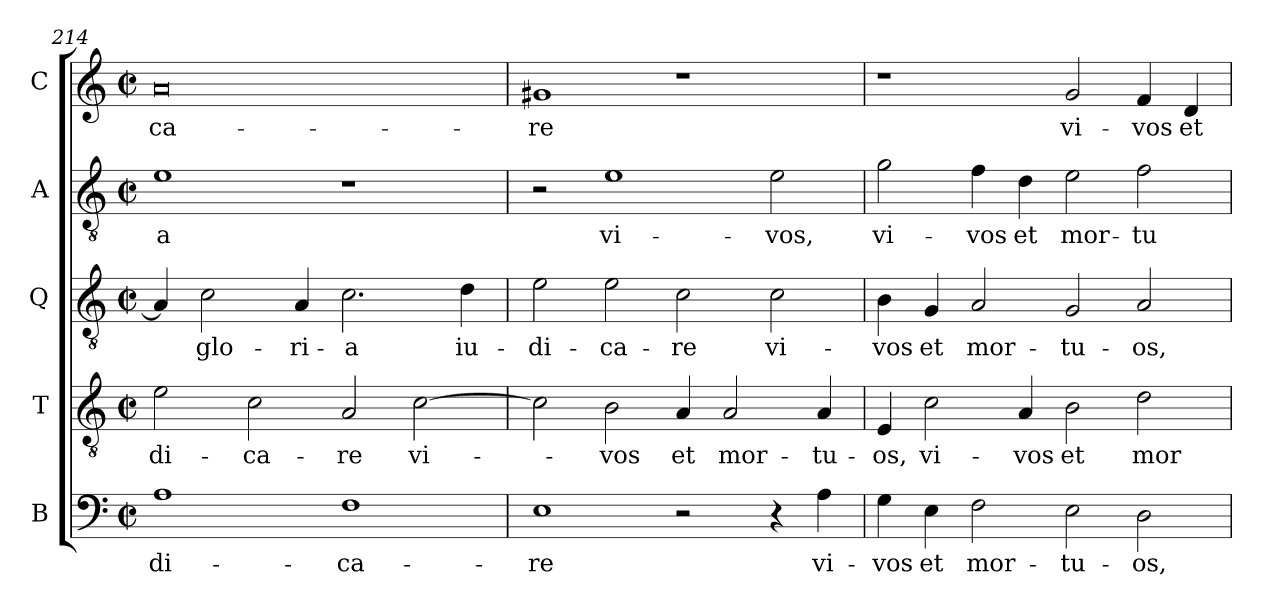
**kern	**text	**kern	**text	**kern	**text	**kern	**text	**kern	**text
*part5	*part5	*part4	*part4	*part3	*part3	*part2	*part2	*part1	*part1
*staff5	*staff5	*staff4	*staff4	*staff3	*staff3	*staff2	*staff2	*staff1	*staff1
*I"B	*	*I"T	*	*I"Q	*	*I"A	*	*I"C	*
*I'B	*	*I'T	*	*I'Q	*	*I'A	*	*I'C	*
*clefF4	*	*clefGv2	*	*clefGv2	*	*clefGv2	*	*clefG2	*
*M2/2	*	*M2/2	*	*M2/2	*	*M2/2	*	*M2/2	*
*met(c|)	*	*met(c|)	*	*met(c|)	*	*met(c|)	*	*met(c|)	*
=214	=214	=214	=214	=214	=214	=214	=214	=214	=214
!	!LO:LY:b:cj	!	!LO:LY:b:cj	!	!	!	!LO:LY:b:rj	!	!LO:LY:b:cj
1A	-di-	2e\	-di-	4A/]	.	1e	-a	0a	-ca-
!	!	!	!	!	!LO:LY:b:cj	!	!	!	!
.	.	.	.	2c\	glo-	.	.	.	.
!	!	!	!LO:LY:b:cj	!	!	!	!	!	!
.	.	2c\	-ca-	.	.	.	.	.	.
!	!	!	!	!	!LO:LY:b:cj	!	!	!	!
.	.	.	.	4A/	-ri-	.	.	.	.
!	!LO:LY:b:cj	!	!LO:LY:b:cj	!	!LO:LY:b:cj	!	!	!	!
1F	-ca-	2A/	-re	2.c\	-a	1r	.	.	.
!	!	!	!LO:LY:b:cj	!	!	!	!	!	!
.	.	[>2c\	vi-	.	.	.	.	.	.
!	!	!	!	!	!LO:LY:b:cj	!	!	!	!
.	.	.	.	4d\	iu-	.	.	.	.
=215	=215	=215	=215	=215	=215	=215	=215	=215	=215
!	!LO:LY:b:cj	!	!	!	!LO:LY:b:cj	!	!	!	!LO:LY:b:cj
1E	-re	2c\]	.	2e\	-di-	2r	.	1g#X	-re
!	!	!	!LO:LY:b:cj	!	!LO:LY:b:cj	!	!LO:LY:b:cj	!	!
.	.	2B\	-vos	2e\	-ca-	1e	vi-	.	.
!	!	!	!LO:LY:b:cj	!	!LO:LY:b:cj	!	!	!	!
2r	.	4A/	et	2c\	-re	.	.	1r	.
!	!	!	!LO:LY:b:cj	!	!	!	!	!	!
.	.	2A/	mor-	.	.	.	.	.	.
!	!	!	!	!	!LO:LY:b:cj	!	!LO:LY:b:cj	!	!
4r	.	.	.	2c\	vi-	2e\	-vos,	.	.
!	!LO:LY:b:cj	!	!LO:LY:b:cj	!	!	!	!	!	!
4A\	vi-	4A/	-tu-	.	.	.	.	.	.
=216	=216	=216	=216	=216	=216	=216	=216	=216	=216
!	!LO:LY:b:cj	!	!LO:LY:b:cj	!	!LO:LY:b:cj	!	!LO:LY:b:cj	!	!
4G\	-vos	4E/	-os,	4B\	-vos	2g\	vi-	1r	.
!	!LO:LY:b:cj	!	!LO:LY:b:cj	!	!LO:LY:b:cj	!	!	!	!
4E\	et	2c\	vi-	4G/	et	.	.	.	.
!	!LO:LY:b:cj	!	!	!	!LO:LY:b:cj	!	!LO:LY:b:cj	!	!
2F\	mor-	.	.	2A/	mor-	4f\	-vos	.	.
!	!	!	!LO:LY:b:cj	!	!	!	!LO:LY:b:cj	!	!
.	.	4A/	-vos	.	.	4d\	et	.	.
!	!LO:LY:b:cj	!	!LO:LY:b:cj	!	!LO:LY:b:cj	!	!LO:LY:b:cj	!	!LO:LY:b:cj
2E\	-tu-	2B\	et	2G/	-tu-	2e\	mor-	2g/	vi-
!	!LO:LY:b:cj	!	!LO:LY:b:cj	!	!LO:LY:b:cj	!	!LO:LY:b:rj	!	!LO:LY:b:cj
2D\	-os,	2d\	mor-	2A/	-os,	2f\	-tu-	4f/	-vos
!	!	!	!	!	!	!	!	!	!LO:LY:b:cj
.	.	.	.	.	.	.	.	4d/	et
=	=	=	=	=	=	=	=	=	=
*-	*-	*-	*-	*-	*-	*-	*-	*-	*-
